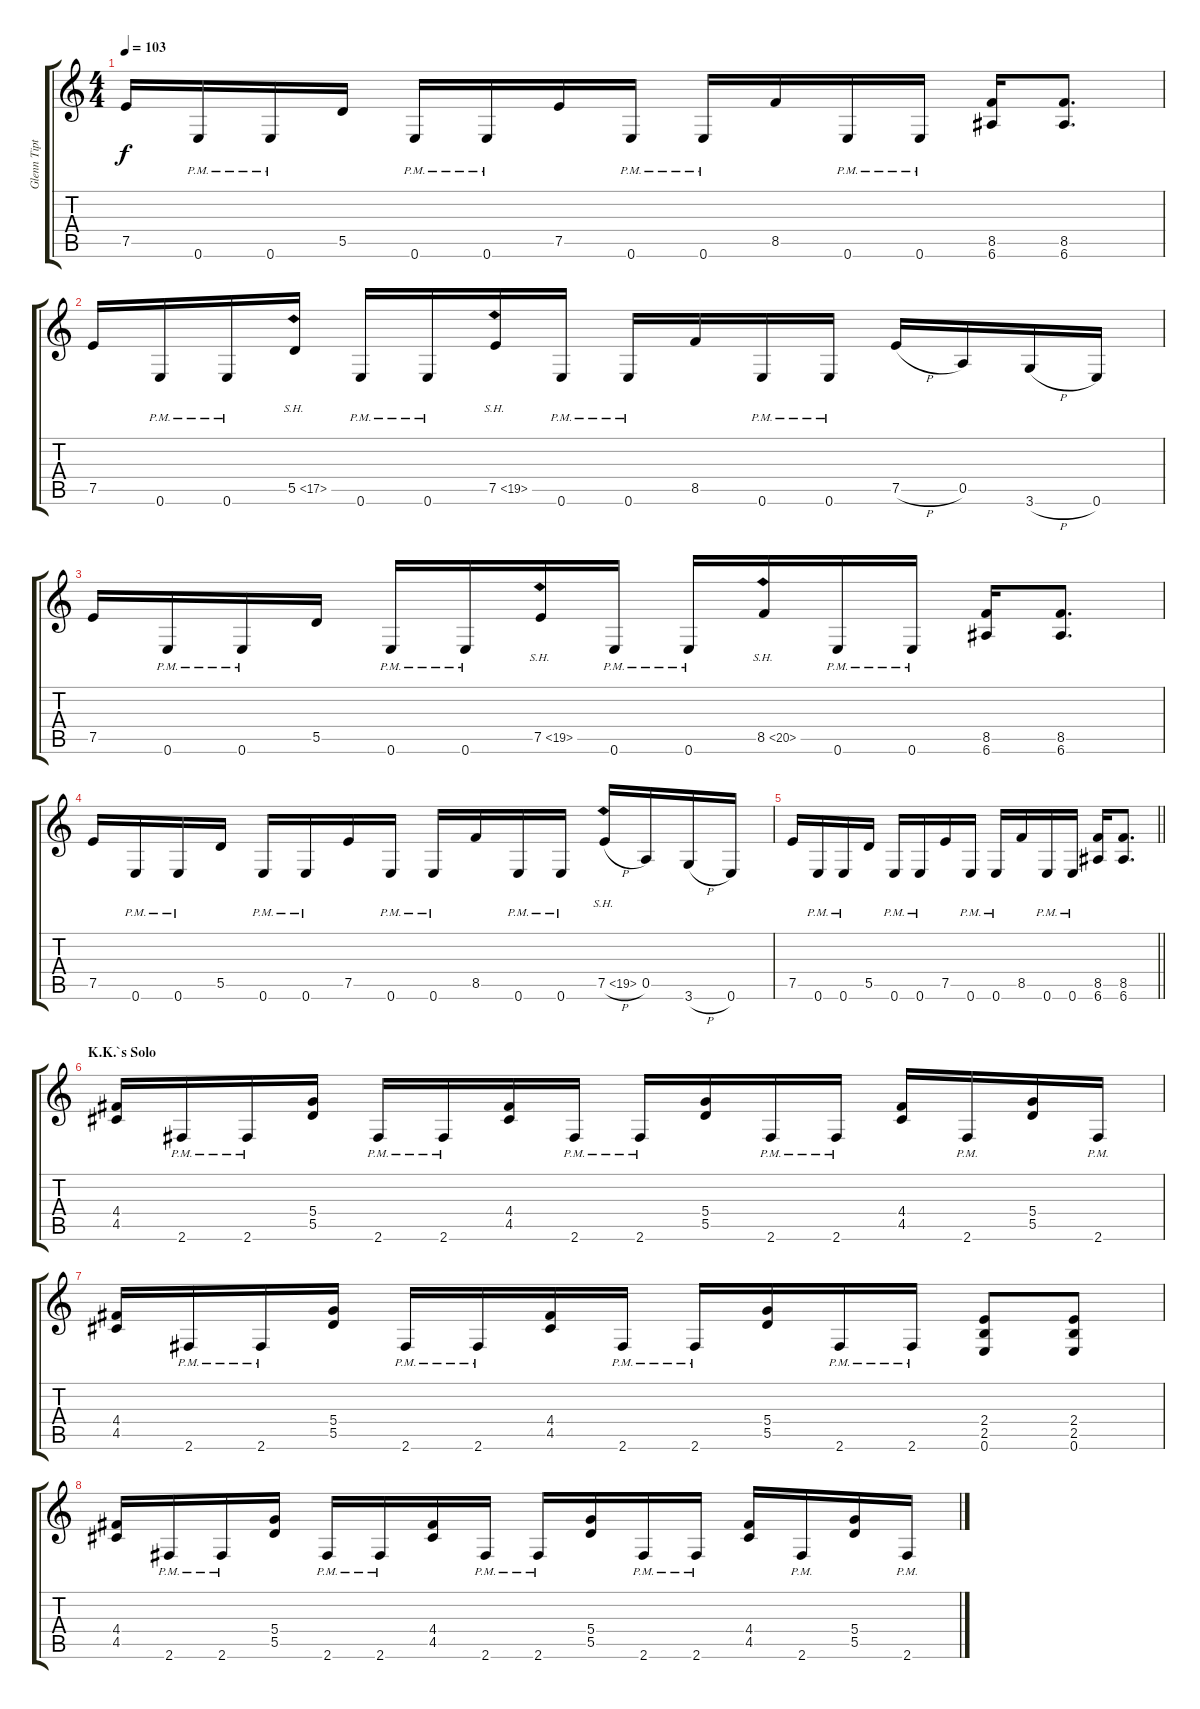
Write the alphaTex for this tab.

\track ("Glenn Tipton" "Glenn Tipt") {instrument distortionguitar}
\staff {score tabs}
\tuning (E4 B3 G3 D3 A2 E2) {hide}
\ts (4 4)
\tempo 103
\clef g2
\ks c
7.5.16{dy f} 0.6{pm}.16 0.6{pm}.16 5.5.16 0.6{pm}.16 0.6{pm}.16 7.5.16 0.6{pm}.16 0.6{pm}.16 8.5.16 0.6{pm}.16 0.6{pm}.16 (8.5 6.6).16 (8.5 6.6).8{d} |
7.5.16 0.6{pm}.16 0.6{pm}.16 5.5{sh 12}.16 0.6{pm}.16 0.6{pm}.16 7.5{sh 12}.16 0.6{pm}.16 0.6{pm}.16 8.5.16 0.6{pm}.16 0.6{pm}.16 7.5{h}.16 0.5.16 3.6{h}.16 0.6.16 |
7.5.16 0.6{pm}.16 0.6{pm}.16 5.5.16 0.6{pm}.16 0.6{pm}.16 7.5{sh 12}.16 0.6{pm}.16 0.6{pm}.16 8.5{sh 12}.16 0.6{pm}.16 0.6{pm}.16 (8.5 6.6).16 (8.5 6.6).8{d} |
7.5.16 0.6{pm}.16 0.6{pm}.16 5.5.16 0.6{pm}.16 0.6{pm}.16 7.5.16 0.6{pm}.16 0.6{pm}.16 8.5.16 0.6{pm}.16 0.6{pm}.16 7.5{sh 12 h}.16 0.5.16 3.6{h}.16 0.6.16 |
\barLineRight lightlight
7.5.16 0.6{pm}.16 0.6{pm}.16 5.5.16 0.6{pm}.16 0.6{pm}.16 7.5.16 0.6{pm}.16 0.6{pm}.16 8.5.16 0.6{pm}.16 0.6{pm}.16 (8.5 6.6).16 (8.5 6.6).8{d} |
\section ("" "K.K.`s Solo")
(4.4 4.5).16 2.6{pm}.16 2.6{pm}.16 (5.4 5.5).16 2.6{pm}.16 2.6{pm}.16 (4.4 4.5).16 2.6{pm}.16 2.6{pm}.16 (5.4 5.5).16 2.6{pm}.16 2.6{pm}.16 (4.4 4.5).16 2.6{pm}.16 (5.4 5.5).16 2.6{pm}.16 |
(4.4 4.5).16 2.6{pm}.16 2.6{pm}.16 (5.4 5.5).16 2.6{pm}.16 2.6{pm}.16 (4.4 4.5).16 2.6{pm}.16 2.6{pm}.16 (5.4 5.5).16 2.6{pm}.16 2.6{pm}.16 (2.4 2.5 0.6).8 (2.4 2.5 0.6).8 |
(4.4 4.5).16 2.6{pm}.16 2.6{pm}.16 (5.4 5.5).16 2.6{pm}.16 2.6{pm}.16 (4.4 4.5).16 2.6{pm}.16 2.6{pm}.16 (5.4 5.5).16 2.6{pm}.16 2.6{pm}.16 (4.4 4.5).16 2.6{pm}.16 (5.4 5.5).16 2.6{pm}.16
